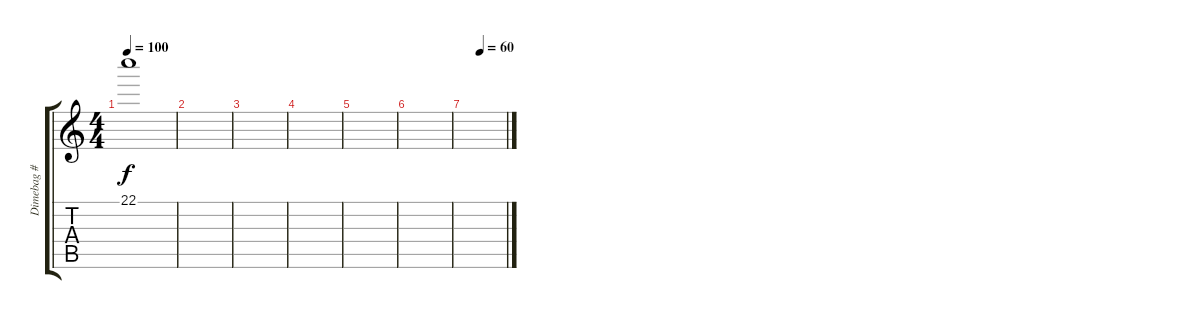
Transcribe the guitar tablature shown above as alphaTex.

\track ("Dimebag # Guitar 2" "Dimebag # ") {instrument distortionguitar}
\staff {score tabs}
\tuning (D4 A3 F3 C3 G2 D2) {hide}
\ts (4 4)
\tempo 100
\clef g2
\ks c
22.1{t}.1{dy f} |
|
|
|
|
|
\tempo (60 0.375)
